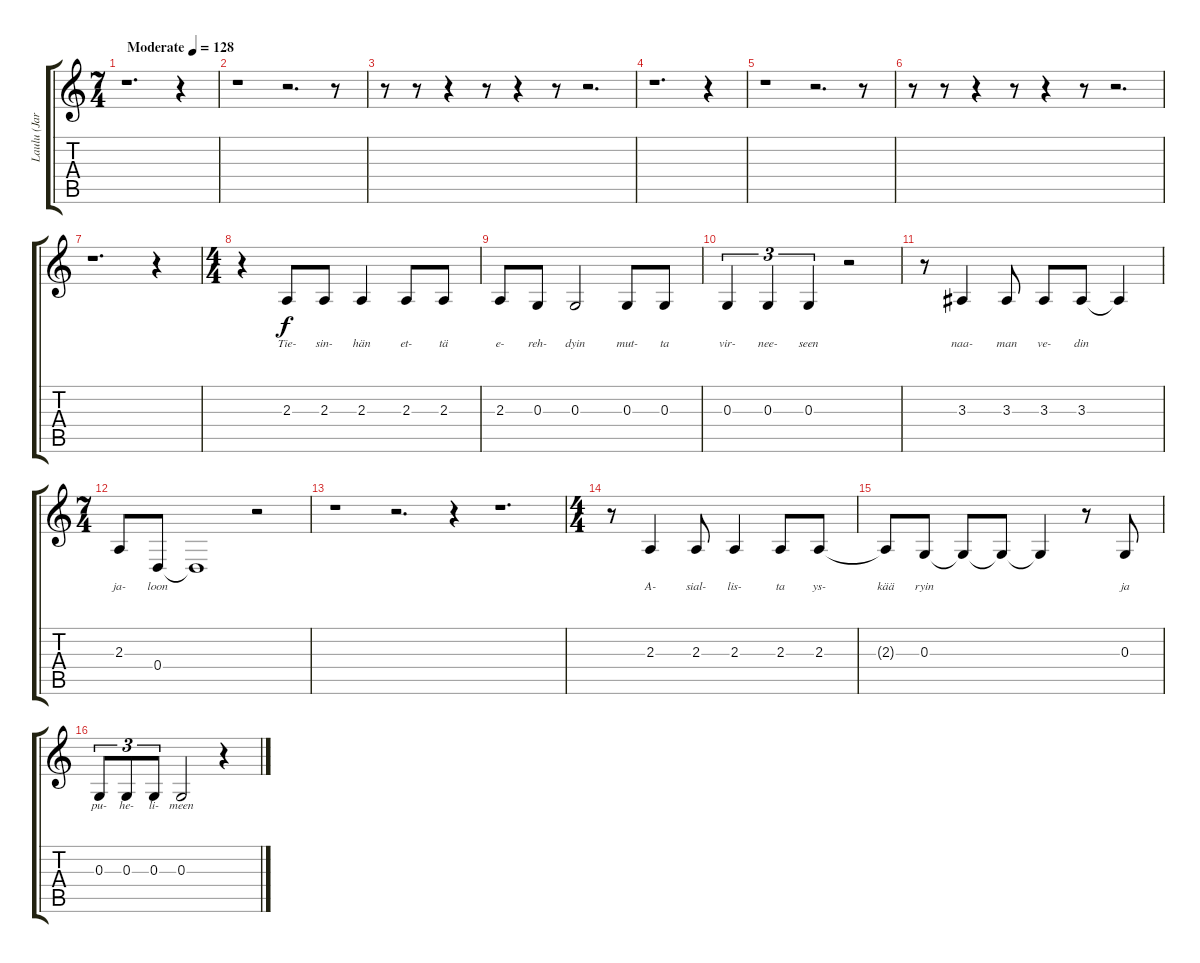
\track ("Laulu (Jari Yliaho)" "Laulu (Jar") {instrument altosax}
\staff {score tabs}
\tuning (E4 B3 G3 D3 A2 E2) {hide}
\ts (7 4)
\tempo (128 "Moderate")
\clef g2
\ks c
r.1{d dy f instrument altosax} r.4 |
r.1 r.2{d} r.8 |
r.8 r.8 r.4 r.8 r.4 r.8 r.2{d} |
r.1{d} r.4 |
r.1 r.2{d} r.8 |
r.8 r.8 r.4 r.8 r.4 r.8 r.2{d} |
r.1{d} r.4 |
\ts (4 4)
r.4 2.3.8{lyrics (0 "Tie-") lyrics (1 "") lyrics (2 "") lyrics (3 "") lyrics (4 "")} 2.3.8{lyrics (0 "sin-") lyrics (1 "") lyrics (2 "") lyrics (3 "") lyrics (4 "")} 2.3.4{lyrics (0 "hän") lyrics (1 "") lyrics (2 "") lyrics (3 "") lyrics (4 "")} 2.3.8{lyrics (0 "et-") lyrics (1 "") lyrics (2 "") lyrics (3 "") lyrics (4 "")} 2.3.8{lyrics (0 "tä") lyrics (1 "") lyrics (2 "") lyrics (3 "") lyrics (4 "")} |
2.3.8{lyrics (0 "e-") lyrics (1 "") lyrics (2 "") lyrics (3 "") lyrics (4 "")} 0.3.8{lyrics (0 "reh-") lyrics (1 "") lyrics (2 "") lyrics (3 "") lyrics (4 "")} 0.3.2{lyrics (0 "dyin") lyrics (1 "") lyrics (2 "") lyrics (3 "") lyrics (4 "")} 0.3.8{lyrics (0 "mut-") lyrics (1 "") lyrics (2 "") lyrics (3 "") lyrics (4 "")} 0.3.8{lyrics (0 "ta") lyrics (1 "") lyrics (2 "") lyrics (3 "") lyrics (4 "")} |
0.3.4{tu (3 2) lyrics (0 "vir-") lyrics (1 "") lyrics (2 "") lyrics (3 "") lyrics (4 "")} 0.3.4{tu (3 2) lyrics (0 "nee-") lyrics (1 "") lyrics (2 "") lyrics (3 "") lyrics (4 "")} 0.3.4{tu (3 2) lyrics (0 "seen") lyrics (1 "") lyrics (2 "") lyrics (3 "") lyrics (4 "")} r.2 |
r.8 3.3.4{lyrics (0 "naa-") lyrics (1 "") lyrics (2 "") lyrics (3 "") lyrics (4 "")} 3.3.8{lyrics (0 "man") lyrics (1 "") lyrics (2 "") lyrics (3 "") lyrics (4 "")} 3.3.8{lyrics (0 "ve-") lyrics (1 "") lyrics (2 "") lyrics (3 "") lyrics (4 "")} 3.3.8{lyrics (0 "din") lyrics (1 "") lyrics (2 "") lyrics (3 "") lyrics (4 "")} 3.3{t}.4{lyrics (0 "") lyrics (1 "") lyrics (2 "") lyrics (3 "") lyrics (4 "")} |
\ts (7 4)
2.3.8{lyrics (0 "ja-") lyrics (1 "") lyrics (2 "") lyrics (3 "") lyrics (4 "")} 0.4.8{lyrics (0 "loon") lyrics (1 "") lyrics (2 "") lyrics (3 "") lyrics (4 "")} 0.4{t}.1{lyrics (0 "") lyrics (1 "") lyrics (2 "") lyrics (3 "") lyrics (4 "")} r.2 |
r.1 r.2{d} r.4 r.1{d} |
\ts (4 4)
r.8 2.3.4{lyrics (0 "A-") lyrics (1 "") lyrics (2 "") lyrics (3 "") lyrics (4 "")} 2.3.8{lyrics (0 "sial-") lyrics (1 "") lyrics (2 "") lyrics (3 "") lyrics (4 "")} 2.3.4{lyrics (0 "lis-") lyrics (1 "") lyrics (2 "") lyrics (3 "") lyrics (4 "")} 2.3.8{lyrics (0 "ta") lyrics (1 "") lyrics (2 "") lyrics (3 "") lyrics (4 "")} 2.3.8{lyrics (0 "ys-") lyrics (1 "") lyrics (2 "") lyrics (3 "") lyrics (4 "")} |
2.3{t}.8{lyrics (0 "kää") lyrics (1 "") lyrics (2 "") lyrics (3 "") lyrics (4 "")} 0.3.8{lyrics (0 "ryin") lyrics (1 "") lyrics (2 "") lyrics (3 "") lyrics (4 "")} 0.3{t}.8{lyrics (0 "") lyrics (1 "") lyrics (2 "") lyrics (3 "") lyrics (4 "")} 0.3{t}.8{lyrics (0 "") lyrics (1 "") lyrics (2 "") lyrics (3 "") lyrics (4 "")} 0.3{t}.4{lyrics (0 "") lyrics (1 "") lyrics (2 "") lyrics (3 "") lyrics (4 "")} r.8 0.3.8{lyrics (0 "ja") lyrics (1 "") lyrics (2 "") lyrics (3 "") lyrics (4 "")} |
0.3.8{tu (3 2) lyrics (0 "pu-") lyrics (1 "") lyrics (2 "") lyrics (3 "") lyrics (4 "")} 0.3.8{tu (3 2) lyrics (0 "he-") lyrics (1 "") lyrics (2 "") lyrics (3 "") lyrics (4 "")} 0.3.8{tu (3 2) lyrics (0 "li-") lyrics (1 "") lyrics (2 "") lyrics (3 "") lyrics (4 "")} 0.3.2{lyrics (0 "meen") lyrics (1 "") lyrics (2 "") lyrics (3 "") lyrics (4 "")} r.4
